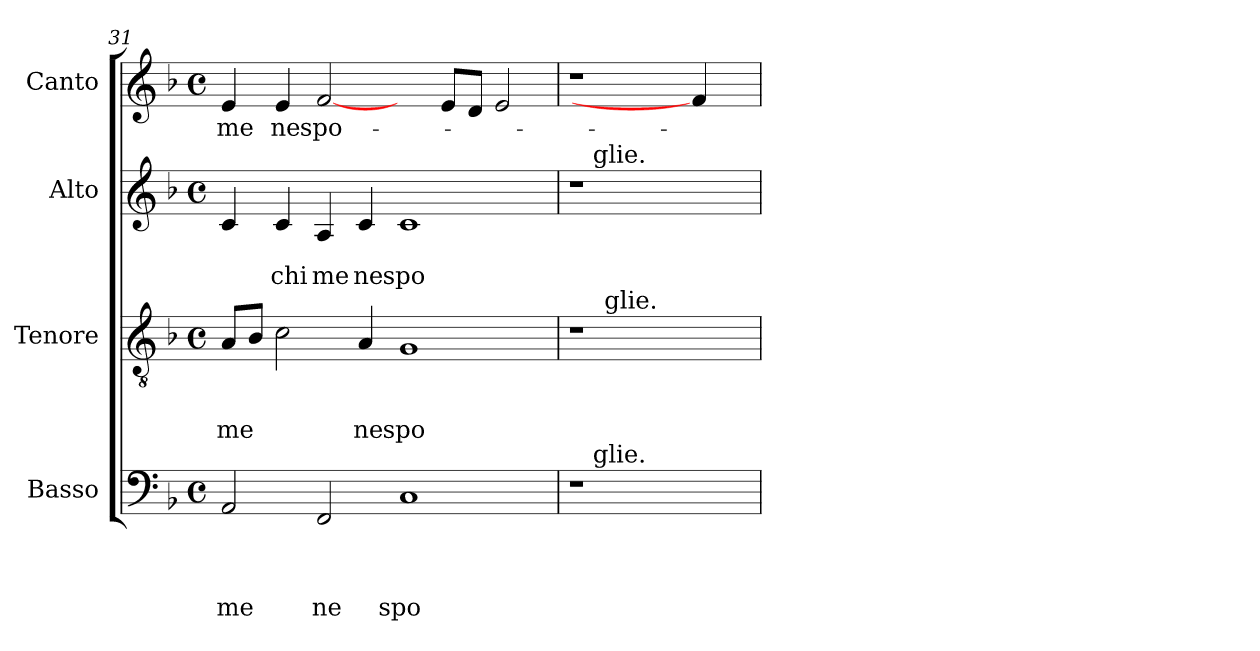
**kern	**text	**text	**text	**text	**kern	**text	**text	**text	**kern	**text	**text	**kern	**text
*part4	*part4	*part4	*part4	*part4	*part3	*part3	*part3	*part3	*part2	*part2	*part2	*part1	*part1
*staff4	*staff4	*staff4	*staff4	*staff4	*staff3	*staff3	*staff3	*staff3	*staff2	*staff2	*staff2	*staff1	*staff1
*I"Basso	*	*	*	*	*I"Tenore	*	*	*	*I"Alto	*	*	*I"Canto	*
*clefF4	*	*	*	*	*clefGv2	*	*	*	*clefG2	*	*	*clefG2	*
*k[b-]	*	*	*	*	*k[b-]	*	*	*	*k[b-]	*	*	*k[b-]	*
*F:	*	*	*	*	*F:	*	*	*	*F:	*	*	*F:	*
*M4/4	*	*	*	*	*M4/4	*	*	*	*M4/4	*	*	*M4/4	*
*met(c)	*	*	*	*	*met(c)	*	*	*	*met(c)	*	*	*met(c)	*
=31	=31	=31	=31	=31	=31	=31	=31	=31	=31	=31	=31	=31	=31
!	!	!	!	!LO:LY:b	!	!	!	!LO:LY:b	!	!	!	!	!LO:LY:b
2AA/	.	.	.	me	8A/L	.	.	me	4c/	.	.	4e/	me
.	.	.	.	.	8B-/J	.	.	.	.	.	.	.	.
!	!	!	!	!	!	!	!	!	!	!	!LO:LY:b	!	!LO:LY:b
.	.	.	.	.	2c\	.	.	.	4c/	.	chi	4e/	ne
!	!	!	!	!LO:LY:b	!	!	!	!	!	!	!LO:LY:b	!	!LO:LY:b
2FF/	.	.	.	ne	.	.	.	.	4A/	.	me	[2f/	spo-
!	!	!	!	!	!	!	!	!LO:LY:b	!	!	!LO:LY:b	!	!
.	.	.	.	.	4A/	.	.	ne	4c/	.	ne	.	.
!	!	!	!	!LO:LY:b	!	!	!	!LO:LY:b	!	!	!LO:LY:b	!	!
1C	.	.	.	spo-	1G	.	.	spo-	1c	.	spo	4ryy	.
.	.	.	.	.	.	.	.	.	.	.	.	8e/L	.
.	.	.	.	.	.	.	.	.	.	.	.	8d/J	.
.	.	.	.	.	.	.	.	.	.	.	.	2e/	.
=32	=32	=32	=32	=32	=32	=32	=32	=32	=32	=32	=32	=32	=32
*^	*	*	*	*	*^	*	*	*	*^	*	*	*	*
1r	16.ryy	.	.	.	.	1r	8ryy	.	.	.	1r	16.ryy	.	.	1r	.
!	!	!	!	!	!	!	!	!	!	!	!	!LO:TX:a:t=glie.	!	!	!	!
!	!LO:TX:a:t=glie.	!	!	!	!	!	!	!	!	!	!	!	!	!	!	!
.	1ryy	.	.	.	.	.	.	.	.	.	.	1ryy	.	.	.	.
!	!	!	!	!	!	!	!LO:TX:a:t=glie.	!	!	!	!	!	!	!	!	!
.	.	.	.	.	.	.	1ryy	.	.	.	.	.	.	.	.	.
4ryy	.	.	.	.	.	4ryy	.	.	.	.	4ryy	.	.	.	4f/]	.
.	8ryy	.	.	.	.	.	.	.	.	.	.	8ryy	.	.	.	.
.	.	.	.	.	.	.	8ryy	.	.	.	.	.	.	.	.	.
.	32ryy	.	.	.	.	.	.	.	.	.	.	32ryy	.	.	.	.
*v	*v	*	*	*	*	*	*	*	*	*	*v	*v	*	*	*	*
*	*	*	*	*	*v	*v	*	*	*	*	*	*	*	*
=	=	=	=	=	=	=	=	=	=	=	=	=	=
*-	*-	*-	*-	*-	*-	*-	*-	*-	*-	*-	*-	*-	*-
